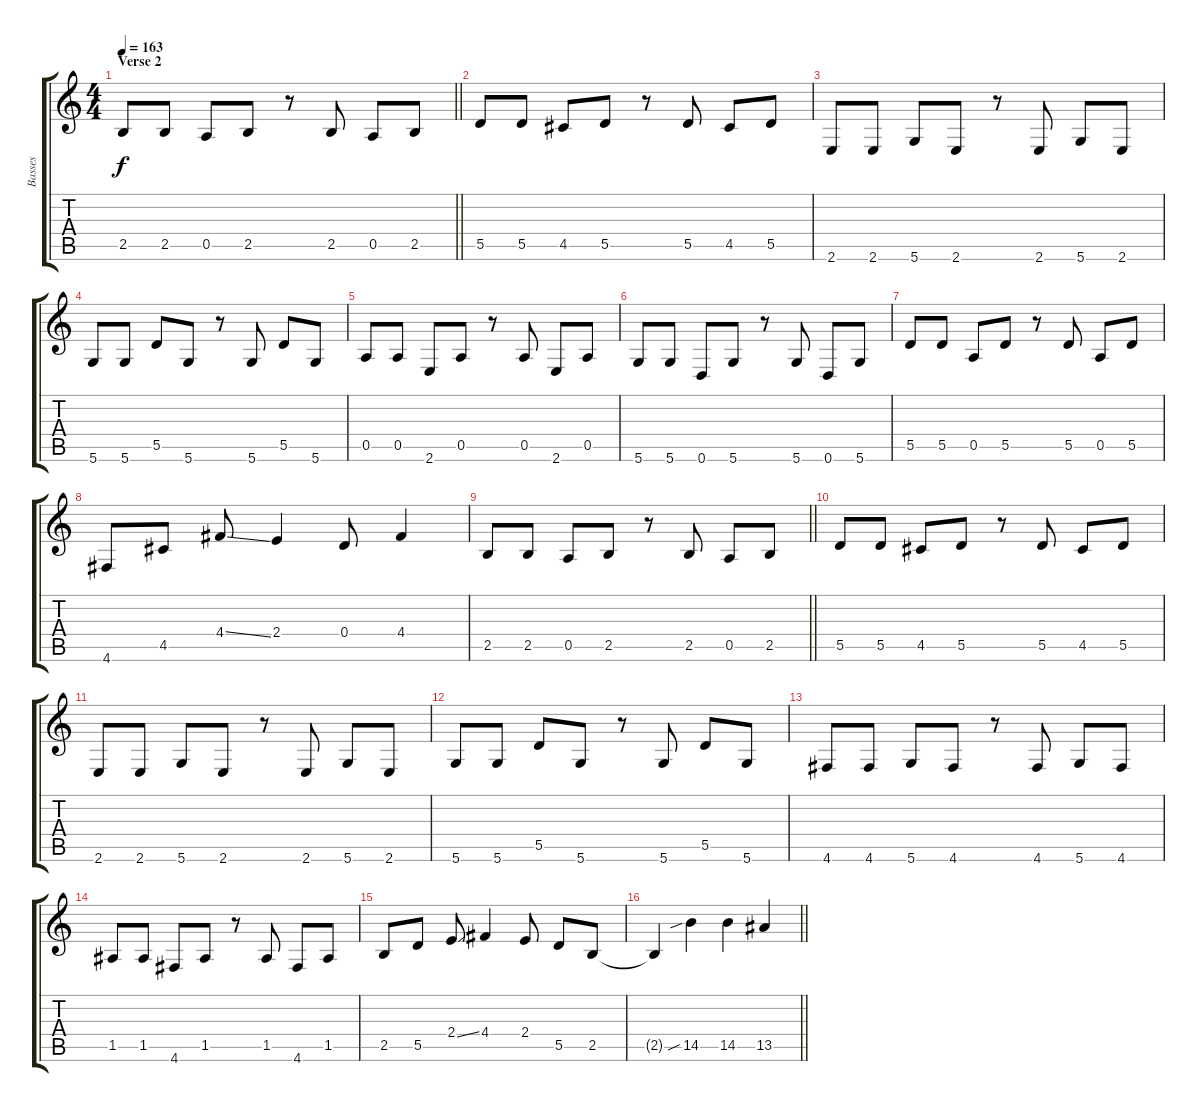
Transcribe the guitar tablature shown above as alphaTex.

\track ("Basses" "Basses") {instrument electricbassfinger}
\staff {score tabs}
\tuning (E4 B3 G3 D3 A2 D2) {hide}
\ts (4 4)
\section ("" "Verse 2")
\tempo 163
\clef g2
\barLineRight lightlight
\ks c
2.5.8{dy f} 2.5.8 0.5.8 2.5.8 r.8 2.5.8 0.5.8 2.5.8 |
5.5.8 5.5.8 4.5.8 5.5.8 r.8 5.5.8 4.5.8 5.5.8 |
2.6.8 2.6.8 5.6.8 2.6.8 r.8 2.6.8 5.6.8 2.6.8 |
5.6.8 5.6.8 5.5.8 5.6.8 r.8 5.6.8 5.5.8 5.6.8 |
0.5.8 0.5.8 2.6.8 0.5.8 r.8 0.5.8 2.6.8 0.5.8 |
5.6.8 5.6.8 0.6.8 5.6.8 r.8 5.6.8 0.6.8 5.6.8 |
5.5.8 5.5.8 0.5.8 5.5.8 r.8 5.5.8 0.5.8 5.5.8 |
4.6.8 4.5.8 4.4{ss}.8 2.4.4 0.4.8 4.4.4 |
\barLineRight lightlight
2.5.8 2.5.8 0.5.8 2.5.8 r.8 2.5.8 0.5.8 2.5.8 |
5.5.8 5.5.8 4.5.8 5.5.8 r.8 5.5.8 4.5.8 5.5.8 |
2.6.8 2.6.8 5.6.8 2.6.8 r.8 2.6.8 5.6.8 2.6.8 |
5.6.8 5.6.8 5.5.8 5.6.8 r.8 5.6.8 5.5.8 5.6.8 |
4.6.8 4.6.8 5.6.8 4.6.8 r.8 4.6.8 5.6.8 4.6.8 |
1.5.8 1.5.8 4.6.8 1.5.8 r.8 1.5.8 4.6.8 1.5.8 |
2.5.8 5.5.8 2.4{ss}.8 4.4.4 2.4.8 5.5.8 2.5.8 |
\barLineRight lightlight
2.5{t}.4 14.5{sib}.4 14.5.4 13.5.4
